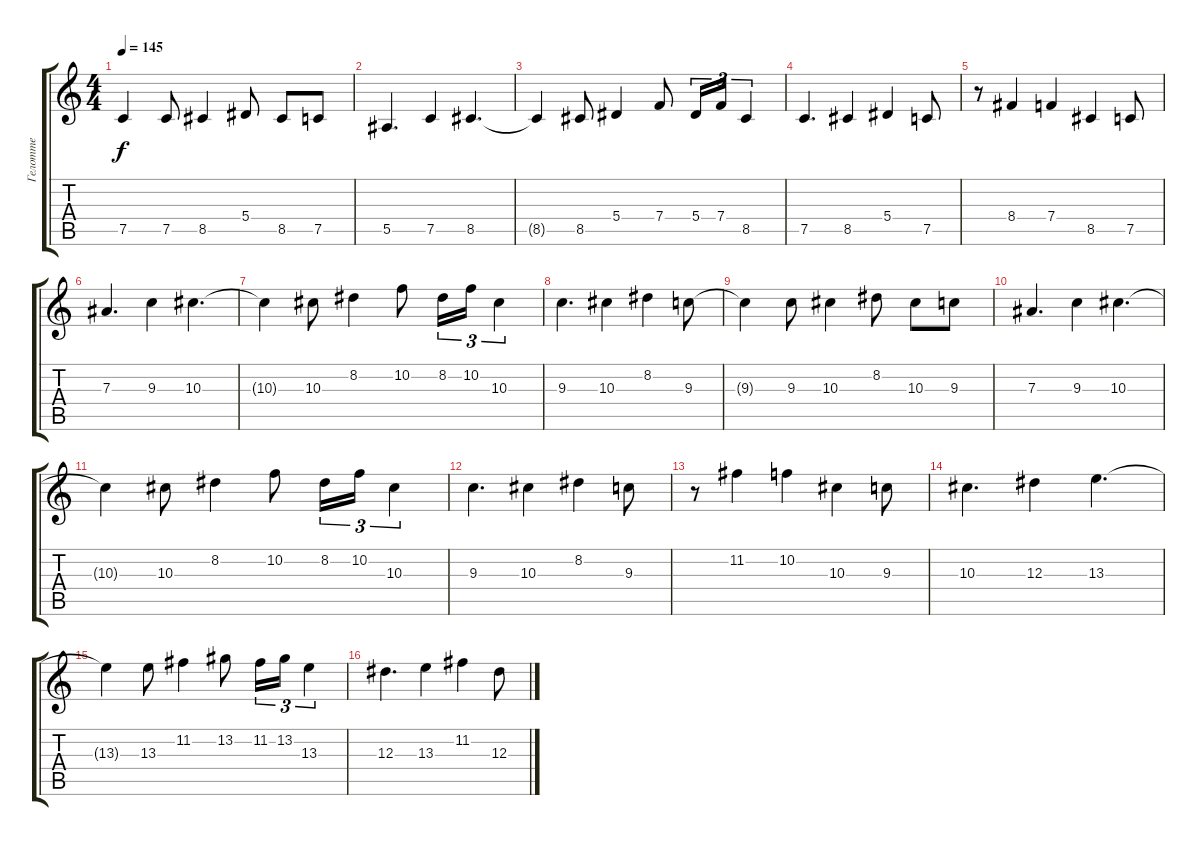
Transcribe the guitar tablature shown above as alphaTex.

\track ("Гелотте" "Гелотте") {instrument acousticguitarsteel}
\staff {score tabs}
\tuning (C4 G3 Eb3 Bb2 F2 C2) {hide}
\ts (4 4)
\tempo 145
\clef g2
\ks c
7.5{t}.4{dy f} 7.5.8 8.5.4 5.4.8 8.5.8 7.5.8 |
5.5.4{d} 7.5.4 8.5.4{d} |
8.5{t}.4 8.5.8 5.4.4 7.4.8 5.4.16{tu (3 2)} 7.4.16{tu (3 2)} 8.5.4{tu (3 2)} |
7.5.4{d} 8.5.4 5.4.4 7.5.8 |
r.8 8.4.4 7.4.4 8.5.4 7.5.8 |
7.3.4{d} 9.3.4 10.3.4{d} |
10.3{t}.4 10.3.8 8.2.4 10.2.8 8.2.16{tu (3 2)} 10.2.16{tu (3 2)} 10.3.4{tu (3 2)} |
9.3.4{d} 10.3.4 8.2.4 9.3.8 |
9.3{t}.4 9.3.8 10.3.4 8.2.8 10.3.8 9.3.8 |
7.3.4{d} 9.3.4 10.3.4{d} |
10.3{t}.4 10.3.8 8.2.4 10.2.8 8.2.16{tu (3 2)} 10.2.16{tu (3 2)} 10.3.4{tu (3 2)} |
9.3.4{d} 10.3.4 8.2.4 9.3.8 |
r.8 11.2.4 10.2.4 10.3.4 9.3.8 |
10.3.4{d} 12.3.4 13.3.4{d} |
13.3{t}.4 13.3.8 11.2.4 13.2.8 11.2.16{tu (3 2)} 13.2.16{tu (3 2)} 13.3.4{tu (3 2)} |
12.3.4{d} 13.3.4 11.2.4 12.3.8
